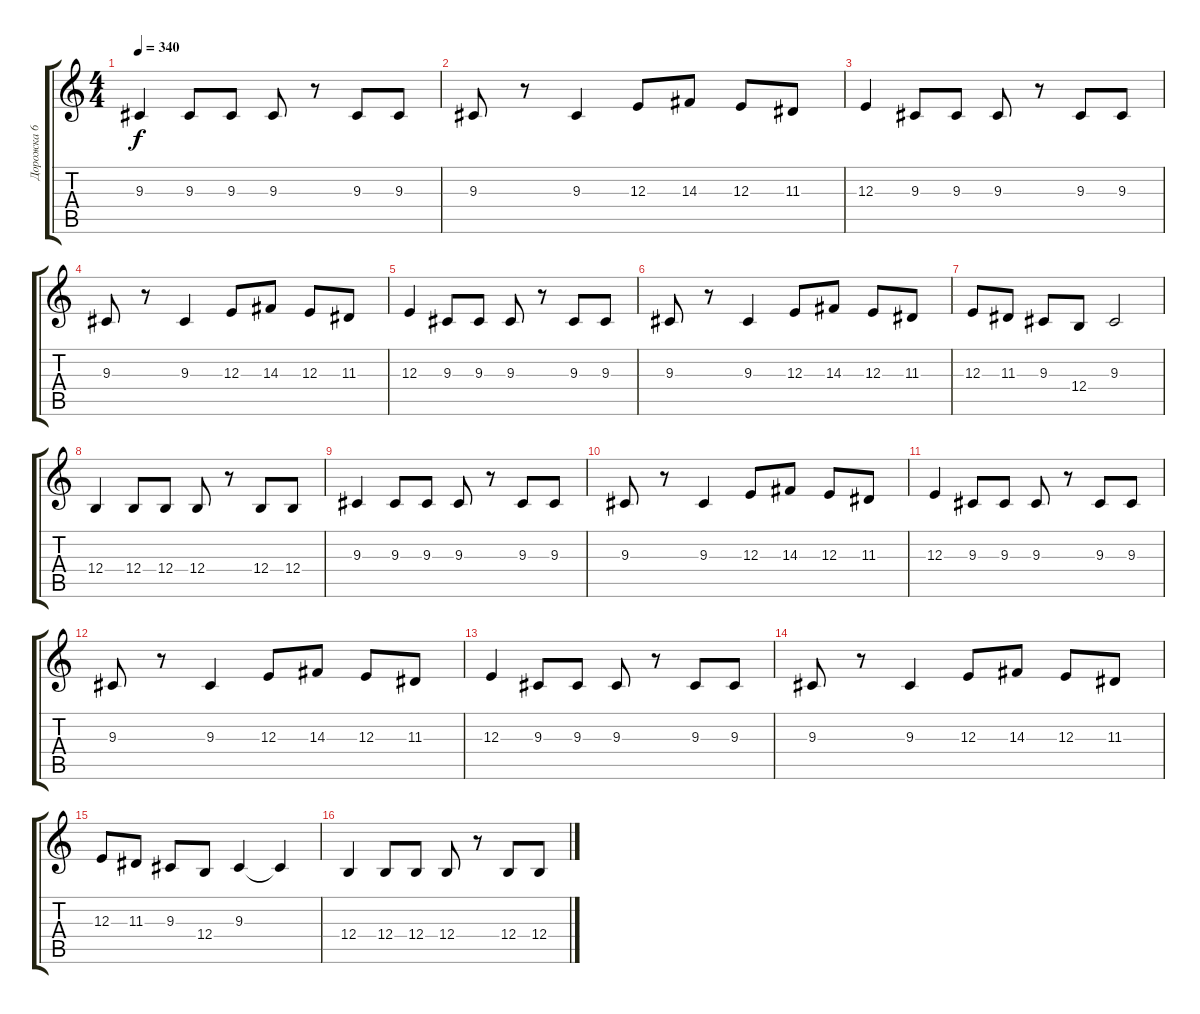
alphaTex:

\track ("Дорожка 6" "Дорожка 6") {instrument acousticgrandpiano}
\staff {score tabs}
\tuning (Db4 Ab3 E3 B2 Gb2 Db2) {hide}
\ts (4 4)
\tempo 340
\clef g2
\ks c
9.3.4{dy f instrument harpsichord} 9.3.8 9.3.8 9.3.8 r.8 9.3.8 9.3.8 |
9.3.8 r.8 9.3.4 12.3.8 14.3.8 12.3.8 11.3.8 |
12.3.4 9.3.8 9.3.8 9.3.8 r.8 9.3.8 9.3.8 |
9.3.8 r.8 9.3.4 12.3.8 14.3.8 12.3.8 11.3.8 |
12.3.4 9.3.8 9.3.8 9.3.8 r.8 9.3.8 9.3.8 |
9.3.8 r.8 9.3.4 12.3.8 14.3.8 12.3.8 11.3.8 |
12.3.8 11.3.8 9.3.8 12.4.8 9.3.2 |
12.4.4 12.4.8 12.4.8 12.4.8 r.8 12.4.8 12.4.8 |
9.3.4 9.3.8 9.3.8 9.3.8 r.8 9.3.8 9.3.8 |
9.3.8 r.8 9.3.4 12.3.8 14.3.8 12.3.8 11.3.8 |
12.3.4 9.3.8 9.3.8 9.3.8 r.8 9.3.8 9.3.8 |
9.3.8 r.8 9.3.4 12.3.8 14.3.8 12.3.8 11.3.8 |
12.3.4 9.3.8 9.3.8 9.3.8 r.8 9.3.8 9.3.8 |
9.3.8 r.8 9.3.4 12.3.8 14.3.8 12.3.8 11.3.8 |
12.3.8 11.3.8 9.3.8 12.4.8 9.3.4 9.3{t}.4 |
12.4.4 12.4.8 12.4.8 12.4.8 r.8 12.4.8 12.4.8
